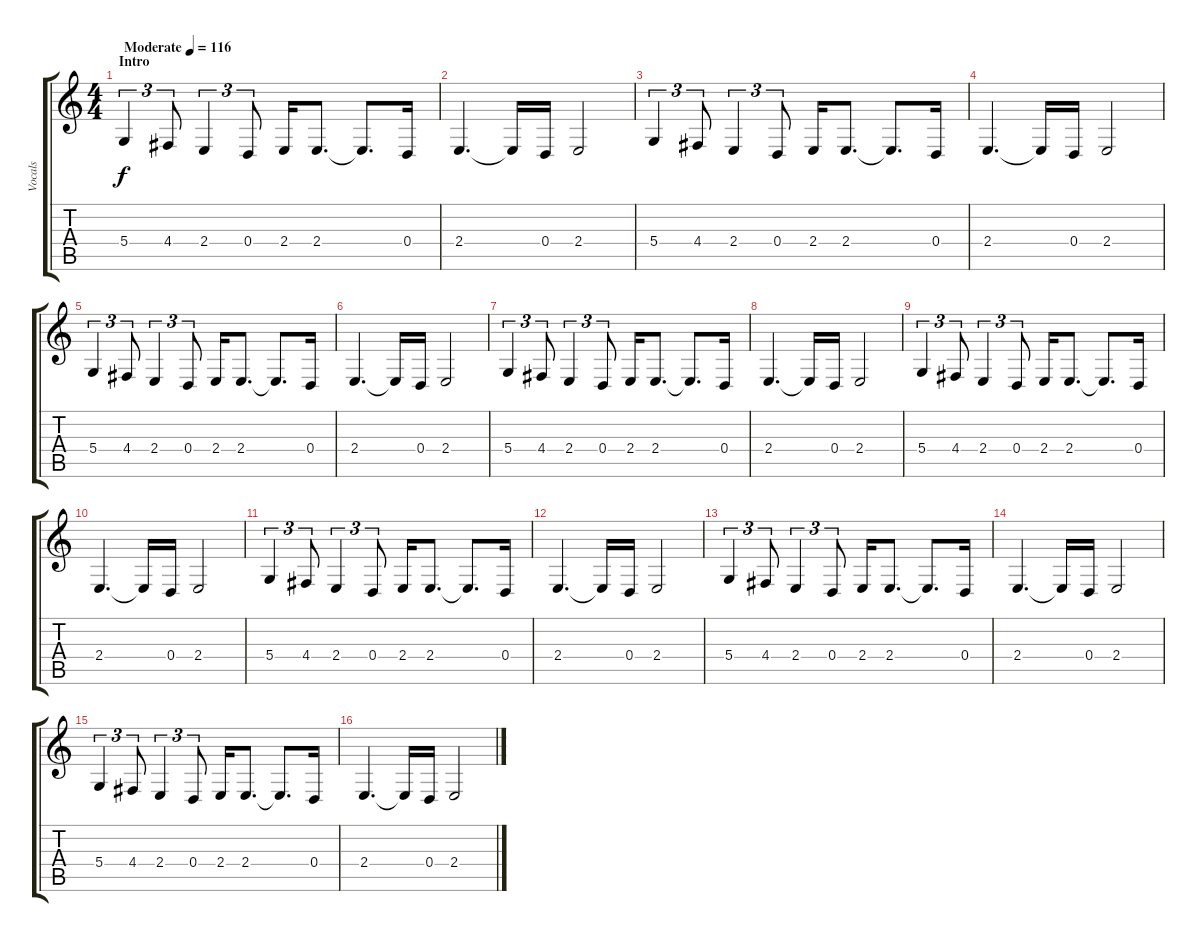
\track ("Vocals" "Vocals") {instrument oboe}
\staff {score tabs}
\tuning (E4 B3 G3 D3 A2 E2) {hide}
\ts (4 4)
\section ("" "Intro")
\tempo (116 "Moderate")
\clef g2
\ks c
5.4.4{tu (3 2) dy f instrument oboe} 4.4.8{tu (3 2)} 2.4.4{tu (3 2)} 0.4.8{tu (3 2)} 2.4.16 2.4.8{d} 2.4{t}.8{d} 0.4.16 |
2.4.4{d} 2.4{t}.16 0.4.16 2.4.2 |
5.4.4{tu (3 2)} 4.4.8{tu (3 2)} 2.4.4{tu (3 2)} 0.4.8{tu (3 2)} 2.4.16 2.4.8{d} 2.4{t}.8{d} 0.4.16 |
2.4.4{d} 2.4{t}.16 0.4.16 2.4.2 |
5.4.4{tu (3 2)} 4.4.8{tu (3 2)} 2.4.4{tu (3 2)} 0.4.8{tu (3 2)} 2.4.16 2.4.8{d} 2.4{t}.8{d} 0.4.16 |
2.4.4{d} 2.4{t}.16 0.4.16 2.4.2 |
5.4.4{tu (3 2)} 4.4.8{tu (3 2)} 2.4.4{tu (3 2)} 0.4.8{tu (3 2)} 2.4.16 2.4.8{d} 2.4{t}.8{d} 0.4.16 |
2.4.4{d} 2.4{t}.16 0.4.16 2.4.2 |
5.4.4{tu (3 2)} 4.4.8{tu (3 2)} 2.4.4{tu (3 2)} 0.4.8{tu (3 2)} 2.4.16 2.4.8{d} 2.4{t}.8{d} 0.4.16 |
2.4.4{d} 2.4{t}.16 0.4.16 2.4.2 |
5.4.4{tu (3 2)} 4.4.8{tu (3 2)} 2.4.4{tu (3 2)} 0.4.8{tu (3 2)} 2.4.16 2.4.8{d} 2.4{t}.8{d} 0.4.16 |
2.4.4{d} 2.4{t}.16 0.4.16 2.4.2 |
5.4.4{tu (3 2)} 4.4.8{tu (3 2)} 2.4.4{tu (3 2)} 0.4.8{tu (3 2)} 2.4.16 2.4.8{d} 2.4{t}.8{d} 0.4.16 |
2.4.4{d} 2.4{t}.16 0.4.16 2.4.2 |
5.4.4{tu (3 2)} 4.4.8{tu (3 2)} 2.4.4{tu (3 2)} 0.4.8{tu (3 2)} 2.4.16 2.4.8{d} 2.4{t}.8{d} 0.4.16 |
2.4.4{d} 2.4{t}.16 0.4.16 2.4.2
